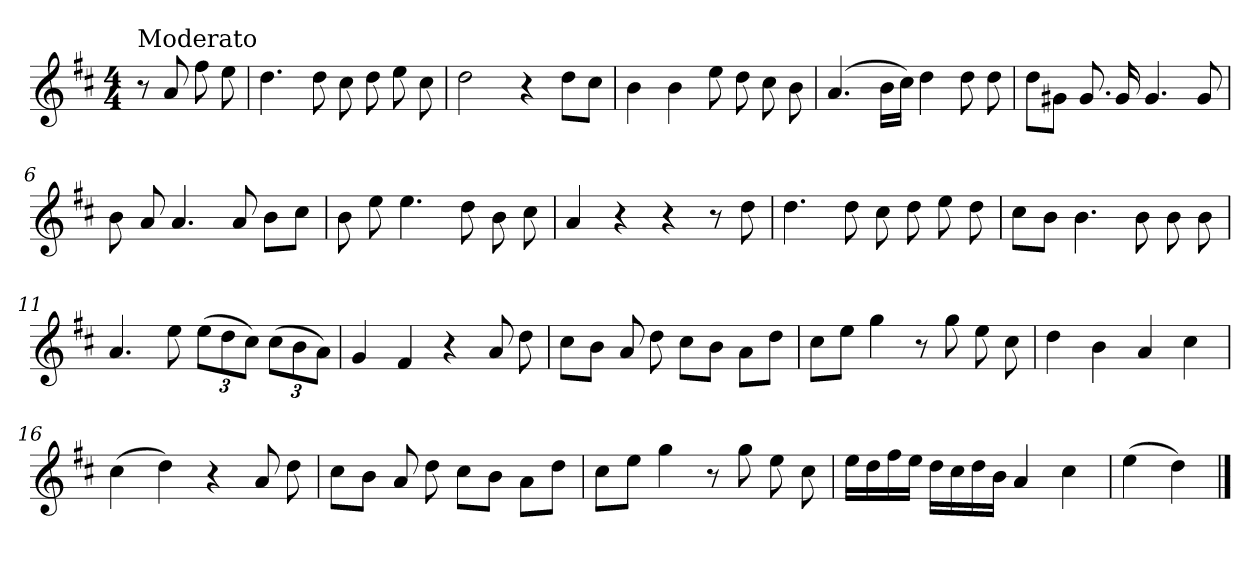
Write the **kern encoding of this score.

**kern
*part1
*staff1
*clefG2
*k[f#c#]
*D:
*M4/4
=
!LO:TX:a:t=Moderato
8r
8a/
8ff#\
8ee\
=1
4.dd\
8dd\
8cc#\
8dd\
8ee\
8cc#\
=2
2dd\
4r
8dd\L
8cc#\J
=3
4b\
4b\
8ee\
8dd\
8cc#\
8b\
=4
(>4.a/
16b\LL
16cc#\JJ)
4dd\
8dd\
8dd\
!!LO:LB:g=z
=5
8dd\L
8g#X\J
8.g#/
16g#/
4.g#/
8g#/
=6
8b\
8a/
4.a/
8a/
8b\L
8cc#\J
=7
8b\
8ee\
4.ee\
8dd\
8b\
8cc#\
=8
4a/
4r
4r
8r
8dd\
=9
4.dd\
8dd\
8cc#\
8dd\
8ee\
8dd\
!!LO:LB:g=z
=10
8cc#\L
8b\J
4.b\
8b\
8b\
8b\
=11
4.a/
8ee\
(>12ee\L
12dd\
12cc#\J)
(>12cc#\L
12b\
12a\J)
=12
4g/
4f#/
4r
8a/
8dd\
=13
8cc#\L
8b\J
8a/
8dd\
8cc#\L
8b\J
8a\L
8dd\J
=14
8cc#\L
8ee\J
4gg\
8r
8gg\
8ee\
8cc#\
!!LO:LB:g=z
=15
4dd\
4b\
4a/
4cc#\
=16
(>4cc#\
4dd\)
4r
8a/
8dd\
=17
8cc#\L
8b\J
8a/
8dd\
8cc#\L
8b\J
8a\L
8dd\J
=18
8cc#\L
8ee\J
4gg\
8r
8gg\
8ee\
8cc#\
=19
16ee\LL
16dd\
16ff#\
16ee\JJ
16dd\LL
16cc#\
16dd\
16b\JJ
4a/
4cc#\
!!LO:LB:g=z
=20
(>4ee\
4dd\)
==
*-
